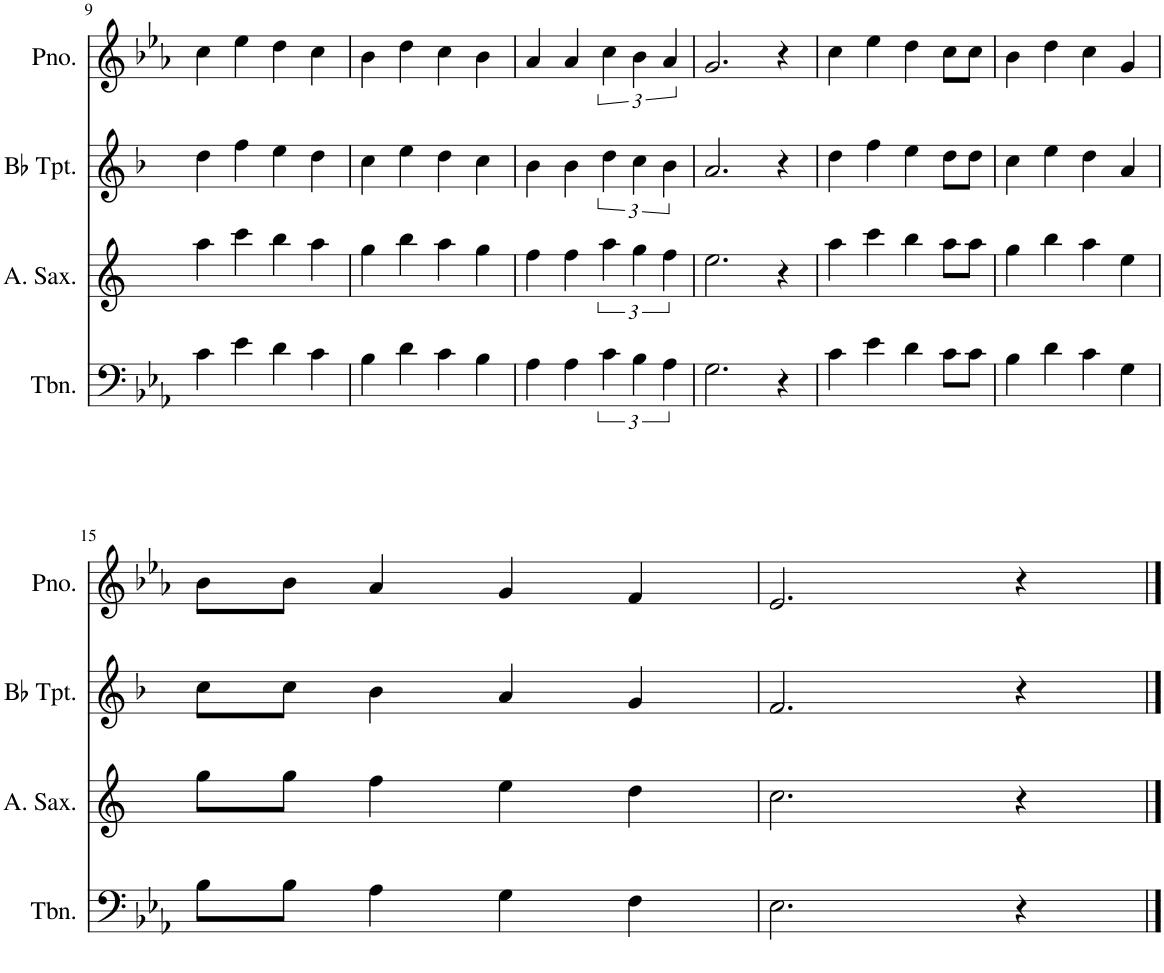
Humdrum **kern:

**kern	**kern	**kern	**kern
*part4	*part3	*part2	*part1
*staff4	*staff3	*staff2	*staff1
*I"Trombone	*I"Alto Saxophone	*I"Bb Trumpet	*I"Piano
*I'Tbn.	*I'A. Sax.	*I'Bb Tpt.	*I'Pno.
!!LO:PB:g=z
*clefF4	*clefG2	*clefG2	*clefG2
*	*Trd5c9	*Trd1c2	*
*k[b-e-a-]	*k[]	*k[b-]	*k[b-e-a-]
*M2/2	*M2/2	*M2/2	*M2/2
*met(c|)	*met(c|)	*met(c|)	*met(c|)
=9	=9	=9	=9
4c\	4aa\	4dd\	4cc\
4e-\	4ccc\	4ff\	4ee-\
4d\	4bb\	4ee\	4dd\
4c\	4aa\	4dd\	4cc\
=10	=10	=10	=10
4B-\	4gg\	4cc\	4b-\
4d\	4bb\	4ee\	4dd\
4c\	4aa\	4dd\	4cc\
4B-\	4gg\	4cc\	4b-\
=11	=11	=11	=11
4A-\	4ff\	4b-\	4a-/
4A-\	4ff\	4b-\	4a-/
6c\	6aa\	6dd\	6cc\
6B-\	6gg\	6cc\	6b-\
6A-\	6ff\	6b-\	6a-/
=12	=12	=12	=12
2.G\	2.ee\	2.a/	2.g/
4r	4r	4r	4r
=13	=13	=13	=13
4c\	4aa\	4dd\	4cc\
4e-\	4ccc\	4ff\	4ee-\
4d\	4bb\	4ee\	4dd\
8c\L	8aa\L	8dd\L	8cc\L
8c\J	8aa\J	8dd\J	8cc\J
=14	=14	=14	=14
4B-\	4gg\	4cc\	4b-\
4d\	4bb\	4ee\	4dd\
4c\	4aa\	4dd\	4cc\
4G\	4ee\	4a/	4g/
!!LO:LB:g=z
=15	=15	=15	=15
8B-\L	8gg\L	8cc\L	8b-\L
8B-\J	8gg\J	8cc\J	8b-\J
4A-\	4ff\	4b-\	4a-/
4G\	4ee\	4a/	4g/
4F\	4dd\	4g/	4f/
=16	=16	=16	=16
2.E-\	2.cc\	2.f/	2.e-/
4r	4r	4r	4r
==	==	==	==
*-	*-	*-	*-
